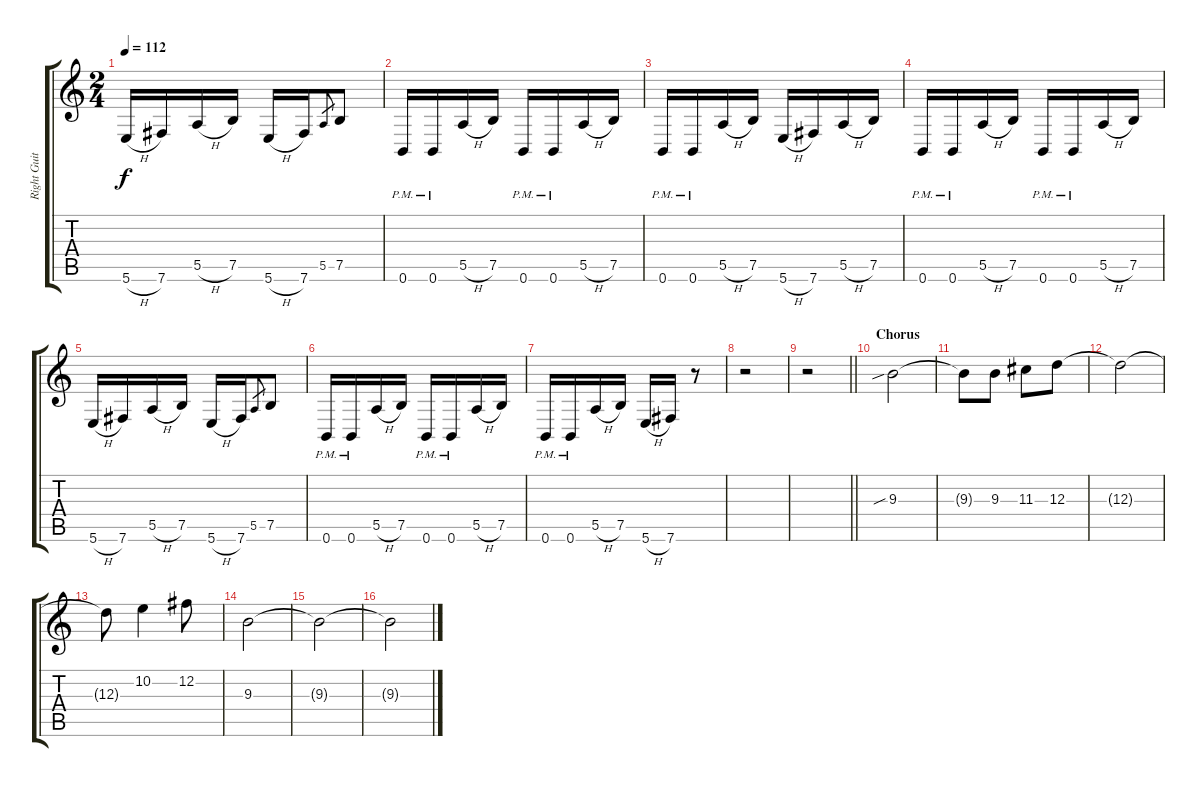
\track ("Right Guitar" "Right Guit") {instrument distortionguitar}
\staff {score tabs}
\tuning (B3 Gb3 D3 A2 E2 B1) {hide}
\ts (2 4)
\tempo 112
\clef g2
\ks c
5.6{h}.16{dy f} 7.6.16 5.5{h}.16 7.5.16 5.6{h}.16 7.6.16 5.5.8{gr} 7.5.8 |
0.6{pm}.16 0.6{pm}.16 5.5{h}.16 7.5.16 0.6{pm}.16 0.6{pm}.16 5.5{h}.16 7.5.16 |
0.6{pm}.16 0.6{pm}.16 5.5{h}.16 7.5.16 5.6{h}.16 7.6.16 5.5{h}.16 7.5.16 |
0.6{pm}.16 0.6{pm}.16 5.5{h}.16 7.5.16 0.6{pm}.16 0.6{pm}.16 5.5{h}.16 7.5.16 |
5.6{h}.16 7.6.16 5.5{h}.16 7.5.16 5.6{h}.16 7.6.16 5.5.8{gr} 7.5.8 |
0.6{pm}.16 0.6{pm}.16 5.5{h}.16 7.5.16 0.6{pm}.16 0.6{pm}.16 5.5{h}.16 7.5.16 |
0.6{pm}.16 0.6{pm}.16 5.5{h}.16 7.5.16 5.6{h}.16 7.6.16 r.8 |
r.2 |
\barLineRight lightlight
r.2 |
\section ("" "Chorus")
9.3{sib}.2 |
9.3{t}.8 9.3.8 11.3.8 12.3.8 |
12.3{t}.2 |
12.3{t}.8 10.2.4 12.2.8 |
9.3.2 |
9.3{t}.2 |
9.3{t}.2
